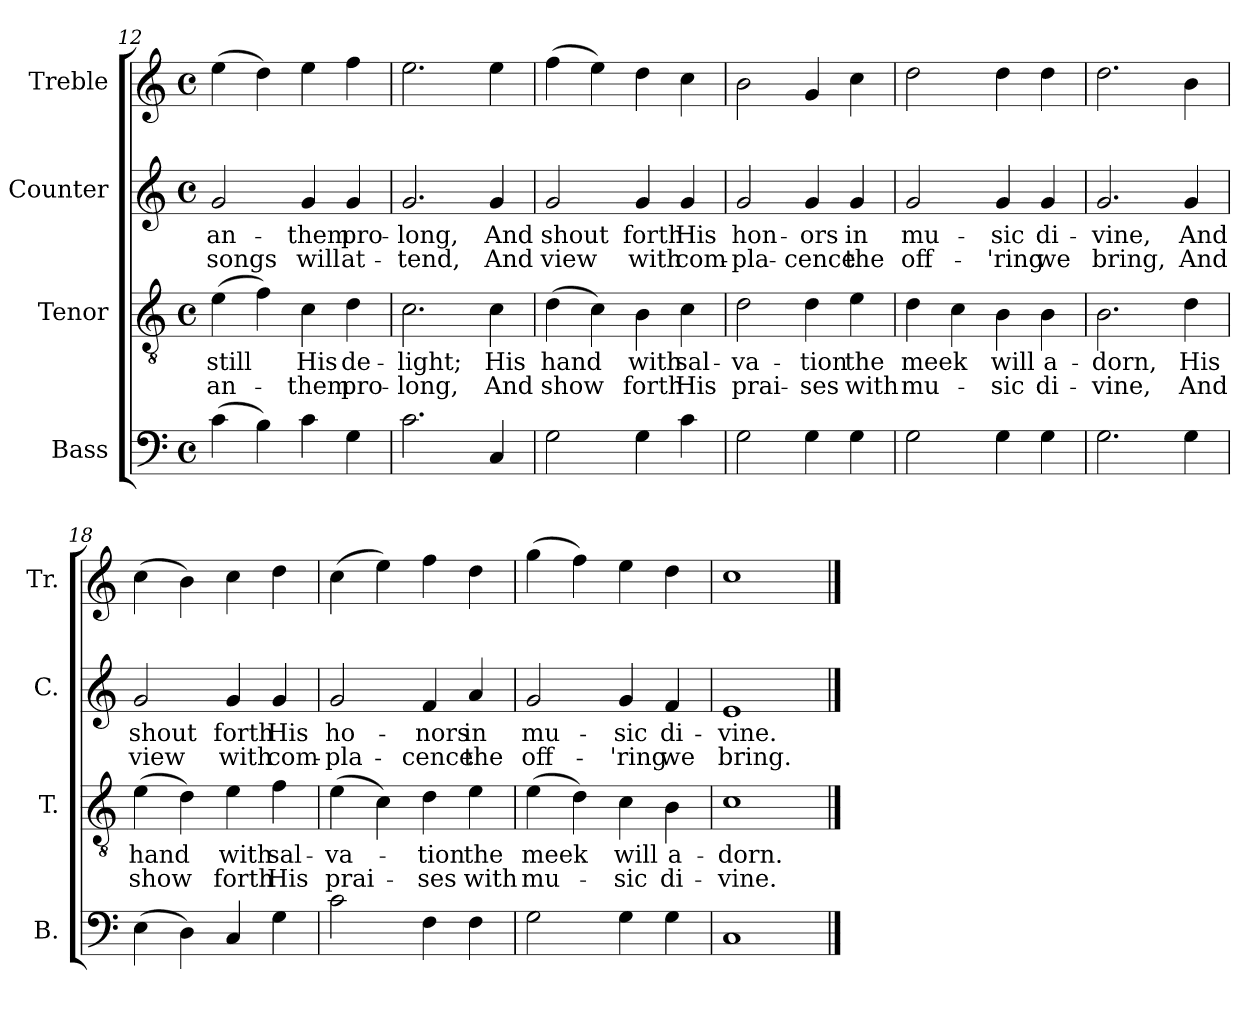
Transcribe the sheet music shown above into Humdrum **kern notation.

**kern	**kern	**text	**text	**kern	**text	**text	**kern
*part4	*part3	*part3	*part3	*part2	*part2	*part2	*part1
*staff4	*staff3	*staff3	*staff3	*staff2	*staff2	*staff2	*staff1
*I"Bass	*I"Tenor	*	*	*I"Counter	*	*	*I"Treble
*I'B.	*I'T.	*	*	*I'C.	*	*	*I'Tr.
*clefF4	*clefGv2	*	*	*clefG2	*	*	*clefG2
*k[]	*k[]	*	*	*k[]	*	*	*k[]
*M4/4	*M4/4	*	*	*M4/4	*	*	*M4/4
*met(c)	*met(c)	*	*	*met(c)	*	*	*met(c)
=12	=12	=12	=12	=12	=12	=12	=12
(4c\	(4e\	still	an-	2g/	an-	songs	(4ee\
4B\)	4f\)	.	.	.	.	.	4dd\)
4c\	4c\	His	-them	4g/	-them	will	4ee\
4G\	4d\	de-	pro-	4g/	pro-	at-	4ff\
=13	=13	=13	=13	=13	=13	=13	=13
2.c\	2.c\	-light;	-long,	2.g/	-long,	-tend,	2.ee\
4C/	4c\	His	And	4g/	And	And	4ee\
=14	=14	=14	=14	=14	=14	=14	=14
2G\	(4d\	hand	show	2g/	shout	view	(4ff\
.	4c\)	.	.	.	.	.	4ee\)
4G\	4B\	with	forth	4g/	forth	with	4dd\
4c\	4c\	sal-	His	4g/	His	com-	4cc\
!!LO:LB:g=z
=15	=15	=15	=15	=15	=15	=15	=15
2G\	2d\	-va-	prai-	2g/	hon-	-pla-	2b\
4G\	4d\	-tion	-ses	4g/	-ors	-cence	4g/
4G\	4e\	the	with	4g/	in	the	4cc\
=16	=16	=16	=16	=16	=16	=16	=16
2G\	4d\	meek	mu-	2g/	mu-	off-	2dd\
.	(4c\	.	.	.	.	.	.
4G\	4B\	will	-sic	4g/	-sic	-'ring	4dd\
4G\	4B\	a-	di-	4g/	di-	we	4dd\
=17	=17	=17	=17	=17	=17	=17	=17
2.G\	2.B\	-dorn,	-vine,	2.g/	-vine,	bring,	2.dd\
4G\	4d\	His	And	4g/	And	And	4b\
=18	=18	=18	=18	=18	=18	=18	=18
(4E\	(4e\	hand	show	2g/	shout	view	(4cc\
4D\)	4d\)	.	.	.	.	.	4b\)
4C/	4e\	with	forth	4g/	forth	with	4cc\
4G\	4f\	sal-	His	4g/	His	com-	4dd\
=19	=19	=19	=19	=19	=19	=19	=19
2c\	(4e\	-va-	prai-	2g/	ho-	-pla-	(4cc\
.	4c\)	.	.	.	.	.	4ee\)
4F\	4d\	-tion	-ses	4f/	-nors	-cence	4ff\
4F\	4e\	the	with	4a/	in	the	4dd\
=20	=20	=20	=20	=20	=20	=20	=20
2G\	(4e\	meek	mu-	2g/	mu-	off-	(4gg\
.	4d\)	.	.	.	.	.	4ff\)
4G\	4c\	will	-sic	4g/	-sic	-'ring	4ee\
4G\	4B\	a-	di-	4f/	di-	we	4dd\
=21	=21	=21	=21	=21	=21	=21	=21
1C	1c	-dorn.	-vine.	1e	-vine.	bring.	1cc
==	==	==	==	==	==	==	==
*-	*-	*-	*-	*-	*-	*-	*-
